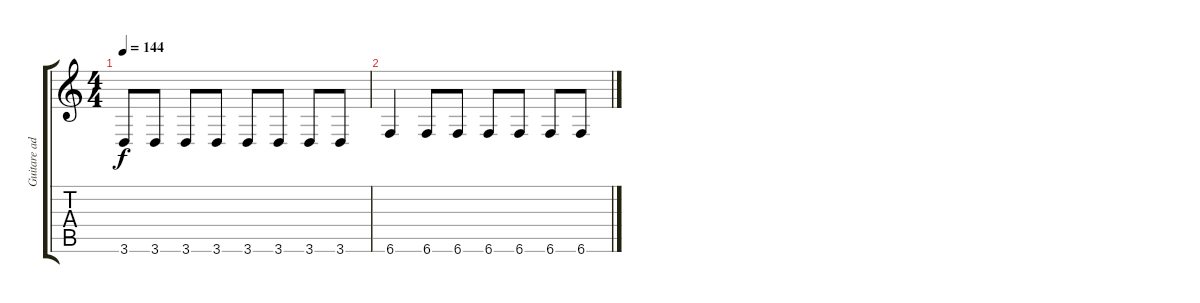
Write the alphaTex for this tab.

\track ("Guitare additionnelle" "Guitare ad") {instrument distortionguitar}
\staff {score tabs}
\tuning (B3 Gb3 D3 A2 E2 B1) {hide}
\ts (4 4)
\tempo 144
\clef g2
\ks c
3.6{t}.8{dy f} 3.6.8 3.6.8 3.6.8 3.6.8 3.6.8 3.6.8 3.6.8 |
6.6.4 6.6.8 6.6.8 6.6.8 6.6.8 6.6.8 6.6.8
